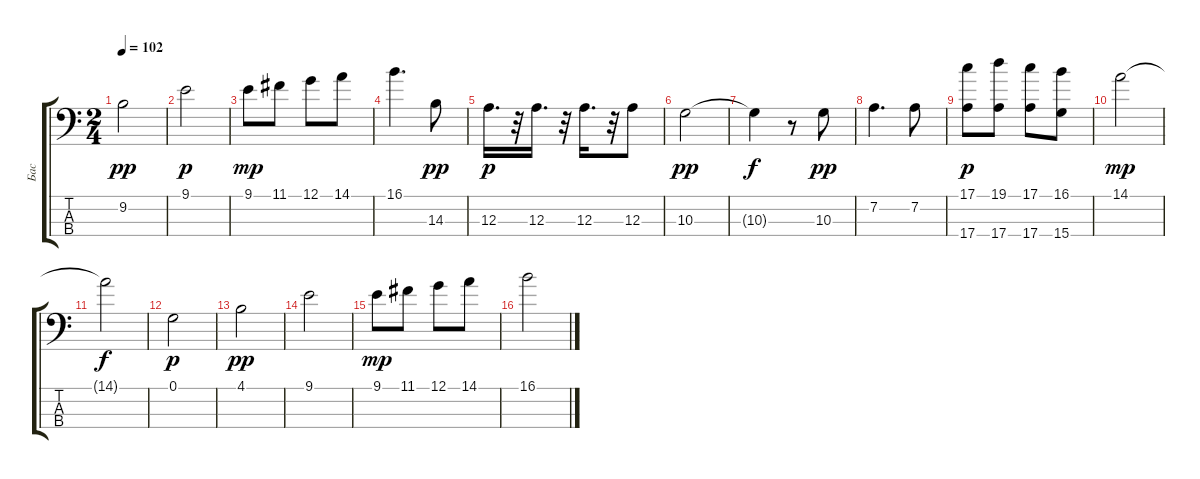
\track ("Бас" "Бас") {instrument fretlessbass}
\staff {score tabs}
\tuning (G2 D2 A1 E1) {hide}
\ts (2 4)
\tempo 102
\clef f4
\ks c
9.2.2{dy pp} |
9.1.2{dy p} |
9.1.8{dy mp} 11.1.8 12.1.8 14.1.8 |
16.1.4{d} 14.3.8{dy pp} |
12.3.16{d dy p} r.32 12.3.16{d} r.32 12.3.16{d} r.32 12.3.8 |
10.3.2{dy pp} |
10.3{t}.4{dy f} r.8 10.3.8{dy pp} |
7.2.4{d} 7.2.8 |
(17.1 17.4).8{dy p} (19.1 17.4).8 (17.1 17.4).8 (16.1 15.4).8 |
14.1.2{dy mp} |
14.1{t}.2{dy f} |
0.1.2{dy p} |
4.1.2{dy pp} |
9.1.2 |
9.1.8{dy mp} 11.1.8 12.1.8 14.1.8 |
16.1.2
